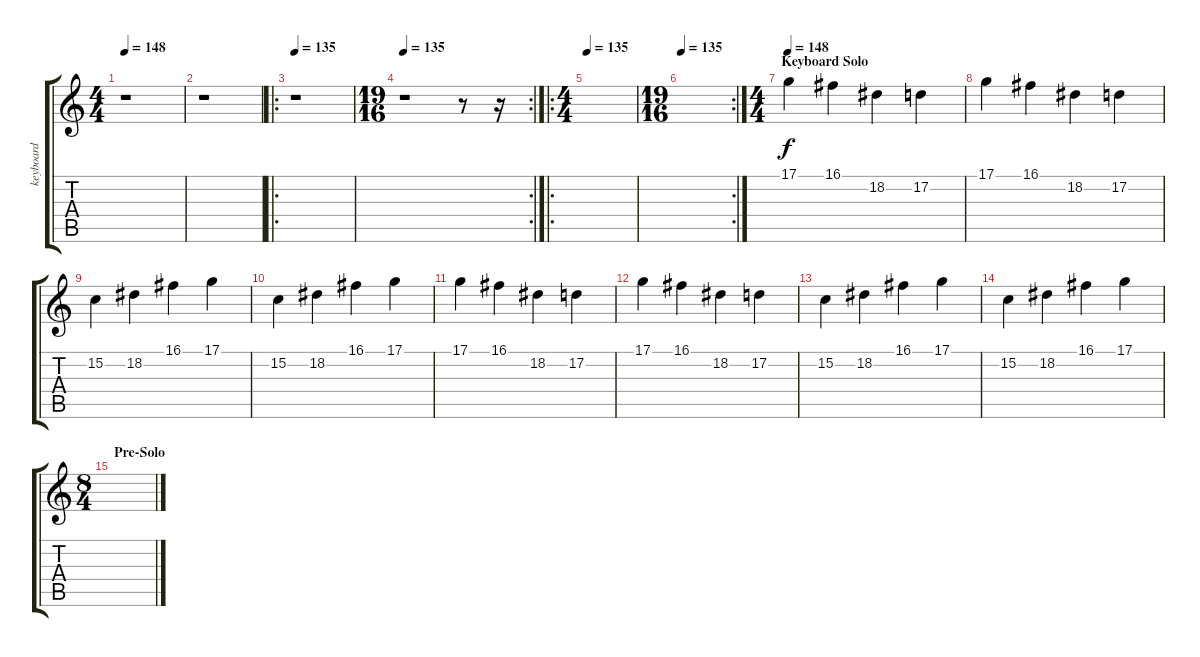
\track ("keyboard" "keyboard") {instrument vibraphone}
\staff {score tabs}
\tuning (D4 A3 F3 C3 G2 D2) {hide}
\ts (4 4)
\tempo 148
\clef g2
\ks c
r.1{dy f} |
r.1 |
\ro
\tempo 135
r.1 |
\rc 2
\ts (19 16)
\tempo 135
r.1 r.8 r.16 |
\ro
\ts (4 4)
\tempo 135
|
\rc 2
\ts (19 16)
\tempo 135
|
\ts (4 4)
\section ("" "Keyboard Solo")
\tempo 148
17.1.4{instrument vibraphone} 16.1.4 18.2.4 17.2.4 |
17.1.4{instrument vibraphone} 16.1.4 18.2.4 17.2.4 |
15.2.4{instrument vibraphone} 18.2.4 16.1.4 17.1.4 |
15.2.4{instrument vibraphone} 18.2.4 16.1.4 17.1.4 |
17.1.4{instrument vibraphone} 16.1.4 18.2.4 17.2.4 |
17.1.4{instrument vibraphone} 16.1.4 18.2.4 17.2.4 |
15.2.4{instrument vibraphone} 18.2.4 16.1.4 17.1.4 |
15.2.4{instrument vibraphone} 18.2.4 16.1.4 17.1.4 |
\ts (8 4)
\section ("" "Pre-Solo")
